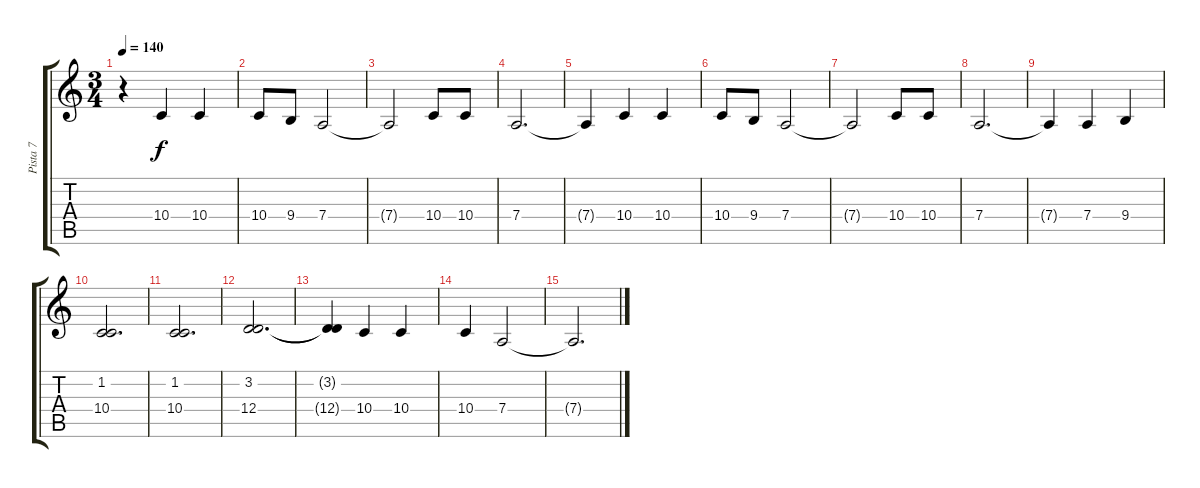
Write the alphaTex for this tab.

\track ("Pista 7" "Pista 7") {instrument choiraahs}
\staff {score tabs}
\tuning (E4 B3 G3 D3 A2 E2) {hide}
\ts (3 4)
\tempo 140
\clef g2
\ks c
r.4{dy f} 10.4.4 10.4.4 |
10.4.8 9.4.8 7.4.2 |
7.4{t}.2 10.4.8 10.4.8 |
7.4.2{d} |
7.4{t}.4 10.4.4 10.4.4 |
10.4.8 9.4.8 7.4.2 |
7.4{t}.2 10.4.8 10.4.8 |
7.4.2{d} |
7.4{t}.4 7.4.4 9.4.4 |
(1.2 10.4).2{d} |
(1.2 10.4).2{d} |
(3.2 12.4).2{d} |
(3.2{t} 12.4{t}).4 10.4.4 10.4.4 |
10.4.4 7.4.2 |
7.4{t}.2{d}
